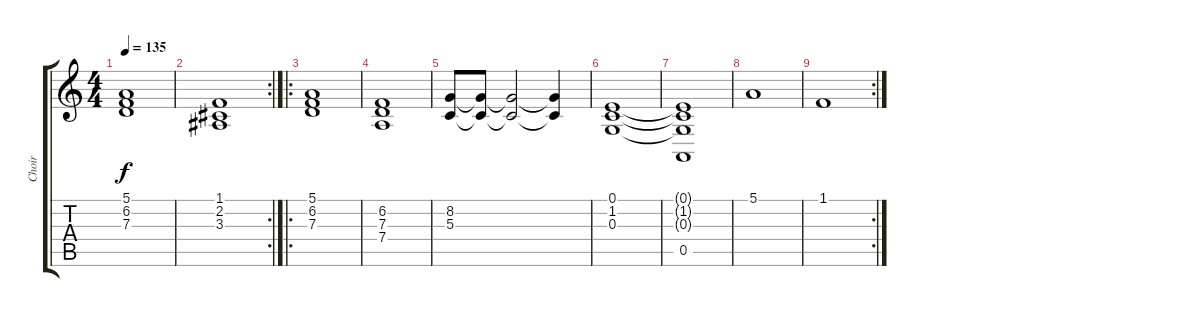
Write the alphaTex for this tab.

\track ("Choir" "Choir") {instrument choiraahs}
\staff {score tabs}
\tuning (E4 B3 G3 D3 A2 E2) {hide}
\ts (4 4)
\tempo 135
\clef g2
\ks c
(5.1 6.2 7.3).1{dy f} |
\rc 2
(1.1 2.2 3.3).1 |
\ro
(5.1 6.2 7.3).1 |
(6.2 7.3 7.4).1 |
(8.2 5.3).8 (8.2{t} 5.3{t}).8 (8.2{t} 5.3{t}).2 (8.2{t} 5.3{t}).4 |
(0.1 1.2 0.3).1 |
(0.1{t} 1.2{t} 0.3{t} 0.5).1 |
5.1.1 |
\rc 2
1.1.1
